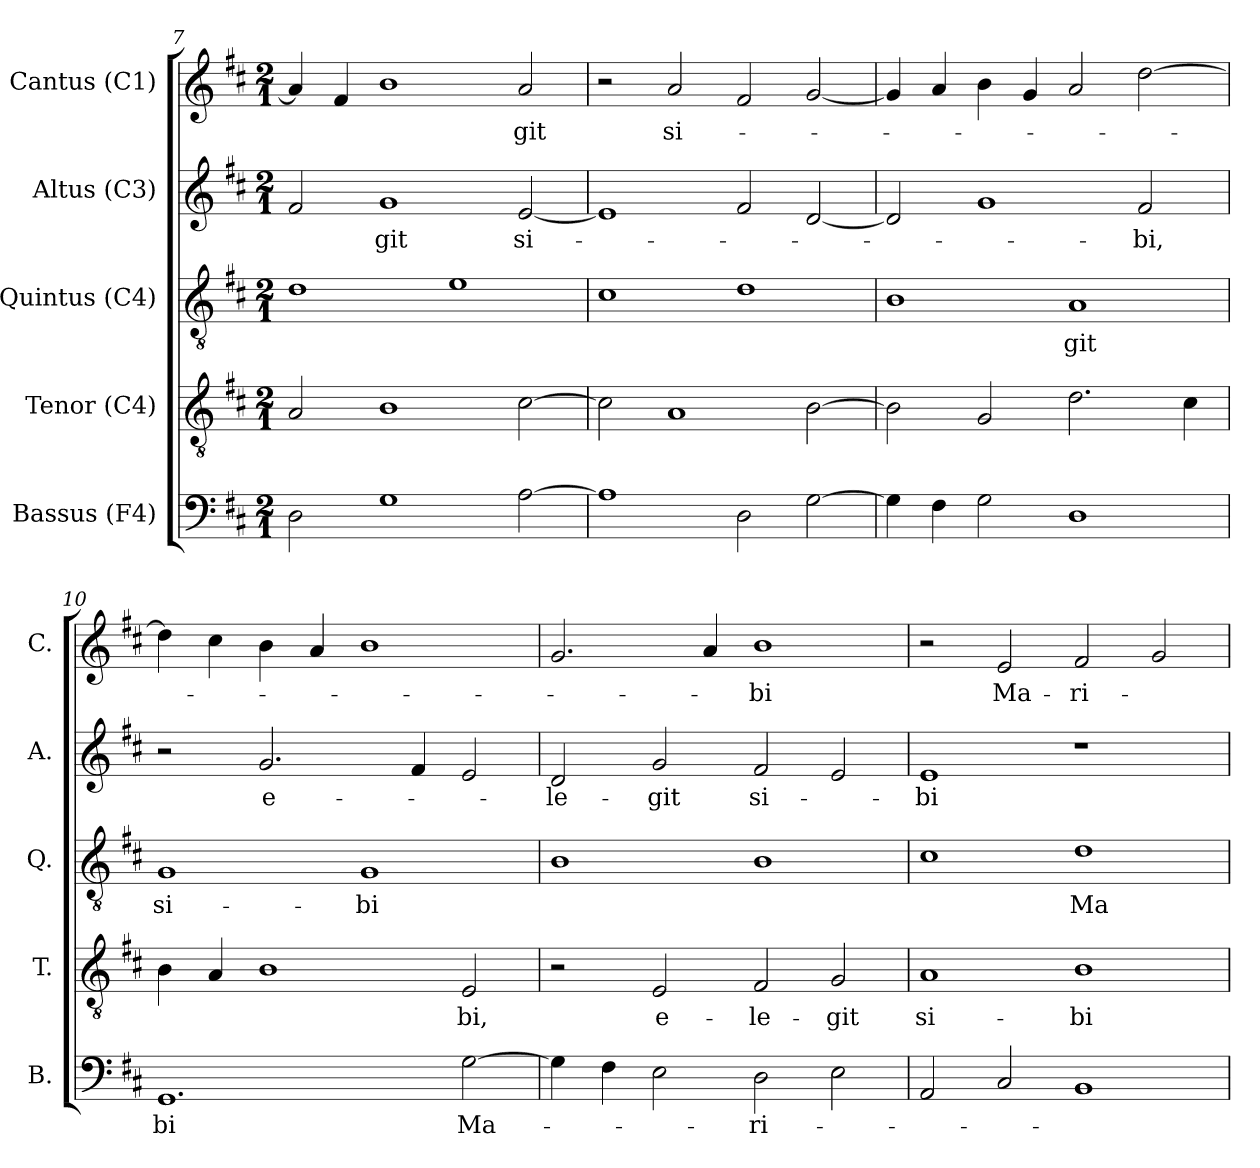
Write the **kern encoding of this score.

**kern	**text	**kern	**text	**kern	**text	**kern	**text	**kern	**text
*part5	*part5	*part4	*part4	*part3	*part3	*part2	*part2	*part1	*part1
*staff5	*staff5	*staff4	*staff4	*staff3	*staff3	*staff2	*staff2	*staff1	*staff1
*I"Bassus (F4)	*	*I"Tenor (C4)	*	*I"Quintus (C4)	*	*I"Altus (C3)	*	*I"Cantus (C1)	*
*I'B.	*	*I'T.	*	*I'Q.	*	*I'A.	*	*I'C.	*
*clefF4	*	*clefGv2	*	*clefGv2	*	*clefG2	*	*clefG2	*
*	*	*ITrd7c12	*	*ITrd7c12	*	*	*	*	*
*k[f#c#]	*	*k[f#c#]	*	*k[f#c#]	*	*k[f#c#]	*	*k[f#c#]	*
*D:	*	*D:	*	*D:	*	*D:	*	*D:	*
*M2/1	*	*M2/1	*	*M2/1	*	*M2/1	*	*M2/1	*
=7	=7	=7	=7	=7	=7	=7	=7	=7	=7
2Di\	.	2AAi/	.	1Di	.	2f#i/	.	4ai/]	.
.	.	.	.	.	.	.	.	4f#i/	.
!	!	!	!	!	!	!	!LO:LY:b:color=#000000	!	!
1Gi	.	1BBi	.	.	.	1gi	-git	1bi	.
.	.	.	.	1Ei	.	.	.	.	.
!	!	!	!	!	!	!	!LO:LY:b:color=#000000	!	!
!	!	!	!	!	!	!	!	!	!LO:LY:b:color=#000000
[2Ai\	.	[2C#i\	.	.	.	[2ei/	si-	2ai/	-git
=8	=8	=8	=8	=8	=8	=8	=8	=8	=8
1Ai]	.	2C#i\]	.	1C#i	.	1ei]	.	2r	.
!	!	!	!	!	!	!	!	!	!LO:LY:b:color=#000000
.	.	1AAi	.	.	.	.	.	2ai/	si-
2Di\	.	.	.	1Di	.	2f#i/	.	2f#i/	.
[2Gi\	.	[2BBi\	.	.	.	[2di/	.	[2gi/	.
!!LO:LB:g=z
=9	=9	=9	=9	=9	=9	=9	=9	=9	=9
4Gi\]	.	2BBi\]	.	1BBi	.	2di/]	.	4gi/]	.
4F#i\	.	.	.	.	.	.	.	4ai/	.
2Gi\	.	2GGi/	.	.	.	1gi	.	4bi\	.
.	.	.	.	.	.	.	.	4gi/	.
!	!	!	!	!	!LO:LY:b:color=#000000	!	!	!	!
1Di	.	2.Di\	.	1AAi	-git	.	.	2ai/	.
!	!	!	!	!	!	!	!LO:LY:b:color=#000000	!	!
.	.	.	.	.	.	2f#i/	-bi,	[2ddi\	.
.	.	4C#i\	.	.	.	.	.	.	.
=10	=10	=10	=10	=10	=10	=10	=10	=10	=10
!	!LO:LY:b:color=#000000	!	!	!	!	!	!	!	!
!	!	!	!	!	!LO:LY:b:color=#000000	!	!	!	!
1.GGi	-bi	4BBi\	.	1GGi	si-	2r	.	4ddi\]	.
.	.	4AAi/	.	.	.	.	.	4cc#i\	.
!	!	!	!	!	!	!	!LO:LY:b:color=#000000	!	!
.	.	1BBi	.	.	.	2.gi/	e-	4bi\	.
.	.	.	.	.	.	.	.	4ai/	.
!	!	!	!	!	!LO:LY:b:color=#000000	!	!	!	!
.	.	.	.	1GGi	-bi	.	.	1bi	.
.	.	.	.	.	.	4f#i/	.	.	.
!	!LO:LY:b:color=#000000	!	!	!	!	!	!	!	!
!	!	!	!LO:LY:b:color=#000000	!	!	!	!	!	!
[2Gi\	Ma-	2EEi/	-bi,	.	.	2ei/	.	.	.
=11	=11	=11	=11	=11	=11	=11	=11	=11	=11
!	!	!	!	!	!	!	!LO:LY:b:color=#000000	!	!
4Gi\]	.	2r	.	1BBi	.	2di/	-le-	2.gi/	.
4F#i\	.	.	.	.	.	.	.	.	.
!	!	!	!LO:LY:b:color=#000000	!	!	!	!	!	!
!	!	!	!	!	!	!	!LO:LY:b:color=#000000	!	!
2Ei\	.	2EEi/	e-	.	.	2gi/	-git	.	.
.	.	.	.	.	.	.	.	4ai/	.
!	!LO:LY:b:color=#000000	!	!	!	!	!	!	!	!
!	!	!	!LO:LY:b:color=#000000	!	!	!	!	!	!
!	!	!	!	!	!	!	!LO:LY:b:color=#000000	!	!
!	!	!	!	!	!	!	!	!	!LO:LY:b:color=#000000
2Di\	-ri-	2FF#i/	-le-	1BBi	.	2f#i/	si-	1bi	-bi
!	!	!	!LO:LY:b:color=#000000	!	!	!	!	!	!
2Ei\	.	2GGi/	-git	.	.	2ei/	.	.	.
=12	=12	=12	=12	=12	=12	=12	=12	=12	=12
!	!	!	!LO:LY:b:color=#000000	!	!	!	!	!	!
!	!	!	!	!	!	!	!LO:LY:b:color=#000000	!	!
2AAi/	.	1AAi	si-	1C#i	.	1ei	-bi	2r	.
!	!	!	!	!	!	!	!	!	!LO:LY:b:color=#000000
2C#i/	.	.	.	.	.	.	.	2ei/	Ma-
!	!	!	!LO:LY:b:color=#000000	!	!	!	!	!	!
!	!	!	!	!	!LO:LY:b:color=#000000	!	!	!	!
!	!	!	!	!	!	!	!	!	!LO:LY:b:color=#000000
1BBi	.	1BBi	-bi	1Di	Ma-	1r	.	2f#i/	-ri-
.	.	.	.	.	.	.	.	2gi/	.
=	=	=	=	=	=	=	=	=	=
*-	*-	*-	*-	*-	*-	*-	*-	*-	*-
